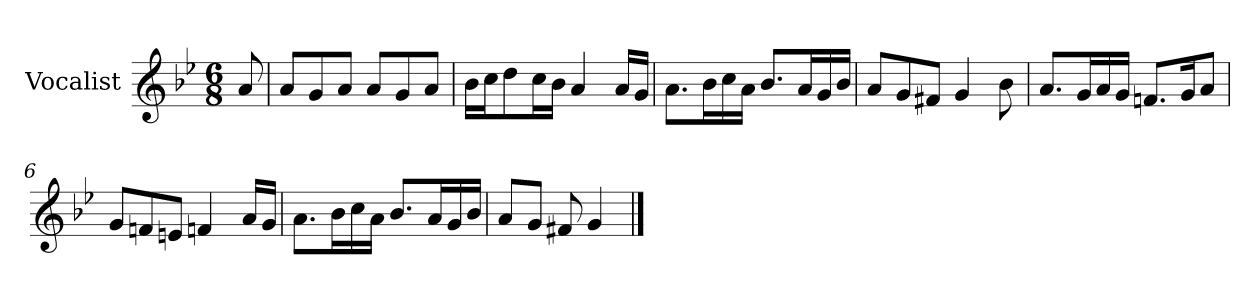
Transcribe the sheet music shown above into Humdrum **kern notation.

**kern
*part1
*staff1
*I"Vocalist
*k[b-e-]
*g:
*M6/8
=
8a
=1
8aL
8g
8aJ
8aL
8g
8aJ
=2
16b-LL
16ccJ
8dd
16ccL
16b-JJ
4a
16aLL
16gJJ
=3
8.aL
16b-L
16cc
16aJJ
8.b-L
16aL
16g
16b-JJ
=4
8aL
8g
8f#XJ
4g
8b-
=5
8.aL
16gL
16a
16gJJ
8.fnL
16gK
8aJ
=6
8gL
8fn
8enJ
4fn
16aLL
16gJJ
=7
8.aL
16b-L
16cc
16aJJ
8.b-L
16aL
16g
16b-JJ
=8
8aL
8gJ
8f#X
4g
==
*-
